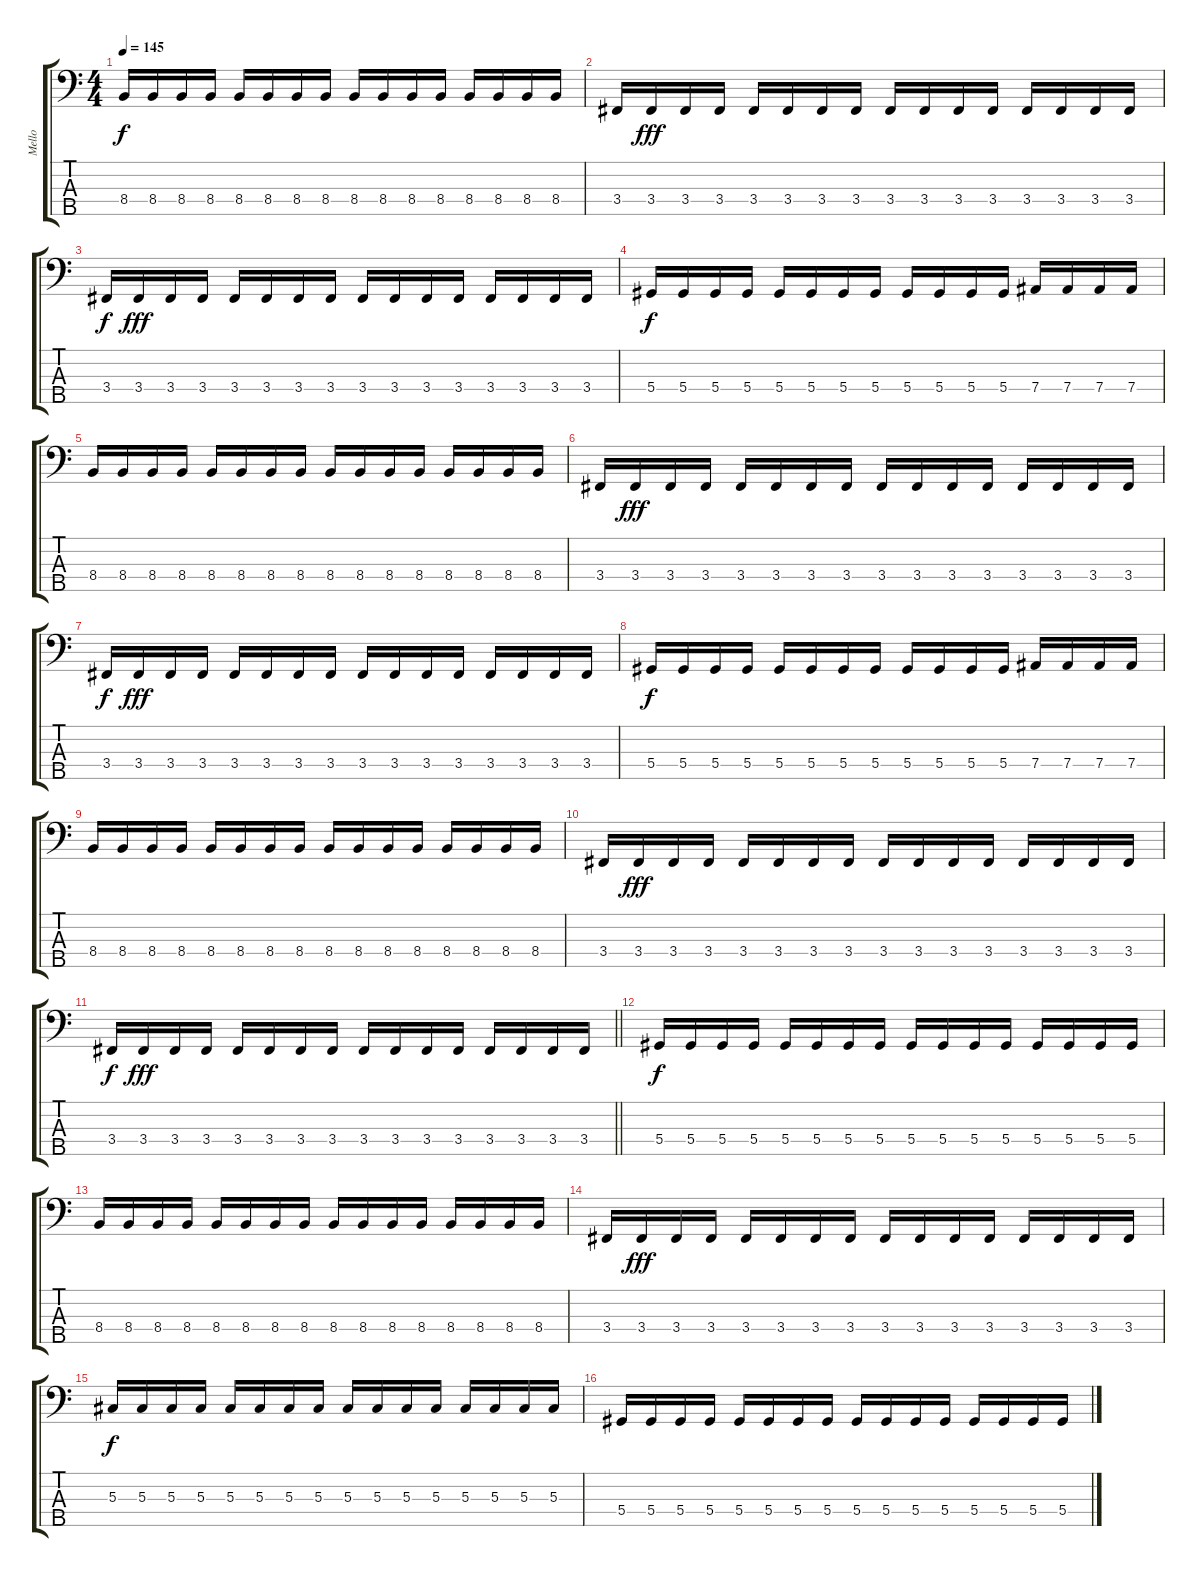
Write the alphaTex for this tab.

\track ("Mello" "Mello") {instrument electricbassfinger}
\staff {score tabs}
\tuning (Gb2 Db2 Ab1 Eb1 Bb0) {hide}
\ts (4 4)
\tempo 145
\clef f4
\ks c
8.4.16{dy f} 8.4.16 8.4.16 8.4.16 8.4.16 8.4.16 8.4.16 8.4.16 8.4.16 8.4.16 8.4.16 8.4.16 8.4.16 8.4.16 8.4.16 8.4.16 |
3.4.16 3.4.16{dy fff} 3.4.16 3.4.16 3.4.16 3.4.16 3.4.16 3.4.16 3.4.16 3.4.16 3.4.16 3.4.16 3.4.16 3.4.16 3.4.16 3.4.16 |
3.4.16{dy f} 3.4.16{dy fff} 3.4.16 3.4.16 3.4.16 3.4.16 3.4.16 3.4.16 3.4.16 3.4.16 3.4.16 3.4.16 3.4.16 3.4.16 3.4.16 3.4.16 |
5.4.16{dy f} 5.4.16 5.4.16 5.4.16 5.4.16 5.4.16 5.4.16 5.4.16 5.4.16 5.4.16 5.4.16 5.4.16 7.4.16 7.4.16 7.4.16 7.4.16 |
8.4.16 8.4.16 8.4.16 8.4.16 8.4.16 8.4.16 8.4.16 8.4.16 8.4.16 8.4.16 8.4.16 8.4.16 8.4.16 8.4.16 8.4.16 8.4.16 |
3.4.16 3.4.16{dy fff} 3.4.16 3.4.16 3.4.16 3.4.16 3.4.16 3.4.16 3.4.16 3.4.16 3.4.16 3.4.16 3.4.16 3.4.16 3.4.16 3.4.16 |
3.4.16{dy f} 3.4.16{dy fff} 3.4.16 3.4.16 3.4.16 3.4.16 3.4.16 3.4.16 3.4.16 3.4.16 3.4.16 3.4.16 3.4.16 3.4.16 3.4.16 3.4.16 |
5.4.16{dy f} 5.4.16 5.4.16 5.4.16 5.4.16 5.4.16 5.4.16 5.4.16 5.4.16 5.4.16 5.4.16 5.4.16 7.4.16 7.4.16 7.4.16 7.4.16 |
8.4.16 8.4.16 8.4.16 8.4.16 8.4.16 8.4.16 8.4.16 8.4.16 8.4.16 8.4.16 8.4.16 8.4.16 8.4.16 8.4.16 8.4.16 8.4.16 |
3.4.16 3.4.16{dy fff} 3.4.16 3.4.16 3.4.16 3.4.16 3.4.16 3.4.16 3.4.16 3.4.16 3.4.16 3.4.16 3.4.16 3.4.16 3.4.16 3.4.16 |
\barLineRight lightlight
3.4.16{dy f} 3.4.16{dy fff} 3.4.16 3.4.16 3.4.16 3.4.16 3.4.16 3.4.16 3.4.16 3.4.16 3.4.16 3.4.16 3.4.16 3.4.16 3.4.16 3.4.16 |
5.4.16{dy f} 5.4.16 5.4.16 5.4.16 5.4.16 5.4.16 5.4.16 5.4.16 5.4.16 5.4.16 5.4.16 5.4.16 5.4.16 5.4.16 5.4.16 5.4.16 |
8.4.16 8.4.16 8.4.16 8.4.16 8.4.16 8.4.16 8.4.16 8.4.16 8.4.16 8.4.16 8.4.16 8.4.16 8.4.16 8.4.16 8.4.16 8.4.16 |
3.4.16 3.4.16{dy fff} 3.4.16 3.4.16 3.4.16 3.4.16 3.4.16 3.4.16 3.4.16 3.4.16 3.4.16 3.4.16 3.4.16 3.4.16 3.4.16 3.4.16 |
5.3.16{dy f} 5.3.16 5.3.16 5.3.16 5.3.16 5.3.16 5.3.16 5.3.16 5.3.16 5.3.16 5.3.16 5.3.16 5.3.16 5.3.16 5.3.16 5.3.16 |
5.4.16 5.4.16 5.4.16 5.4.16 5.4.16 5.4.16 5.4.16 5.4.16 5.4.16 5.4.16 5.4.16 5.4.16 5.4.16 5.4.16 5.4.16 5.4.16
